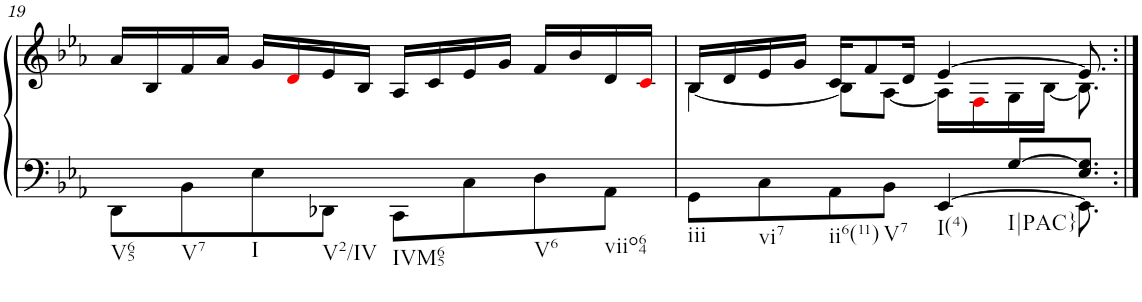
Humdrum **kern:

**kern	**kern
*part1	*part1
*staff2	*staff1
*I"Klavier linke Hand	*
!!LO:PB:g=z
*clefF4	*clefG2
*k[b-e-a-]	*k[b-e-a-]
*M4/4	*M4/4
=19	=19
*^	*
!LO:TX:b:t=V65	!	!
!LO:TX:b:t=V7	!	!
!LO:TX:b:t=I	!	!
!LO:TX:b:t=V2/IV	!	!
!LO:TX:b:t=IVM65	!	!
!LO:TX:b:t=V6	!	!
!LO:TX:b:t=viio64	!	!
1ryy	8DD\L	16a-/LL
.	.	16B-/
.	8BB-\	16f/
.	.	16a-/JJ
.	8E-\	16g/LL
.	.	16di/
.	8DD-X\J	16e-/
.	.	16B-/JJ
.	8CC\L	16A-/LL
.	.	16c/
.	8C\	16e-/
.	.	16g/JJ
.	8D\	16f/LL
.	.	16b-/
.	8AA-\J	16d/
.	.	16ci/JJ
=20	=20	=20
*	*	*^
!LO:TX:b:t=iii	!	!	!
!LO:TX:b:t=vi7	!	!	!
4ryy	8GG\L	16B-/LL	[4B-\
.	.	16d/	.
.	8C\	16e-/	.
.	.	16g/JJ	.
!LO:TX:b:t=ii6(11)	!	!	!
!LO:TX:b:t=V7	!	!	!
4ryy	8AA-\	16c/KL	8B-\L]
.	.	8f/	.
.	8BB-\J	.	[8A-\J
.	.	16d/Jk	.
!LO:TX:b:t=I(4)	!	!	!
8ryy	[4EE-/	[4e-/	16A-\LL]
.	.	.	16Fi\
!LO:TX:b:t=I|PAC}	!	!	!
[8G/L	.	.	16G\
.	.	.	[16B-\JJ
8.E-/ 8.G/]J	8.EE-\]	8.e-/]	8.B-\]
*v	*v	*	*
*	*v	*v
=:|!	=:|!
*-	*-
